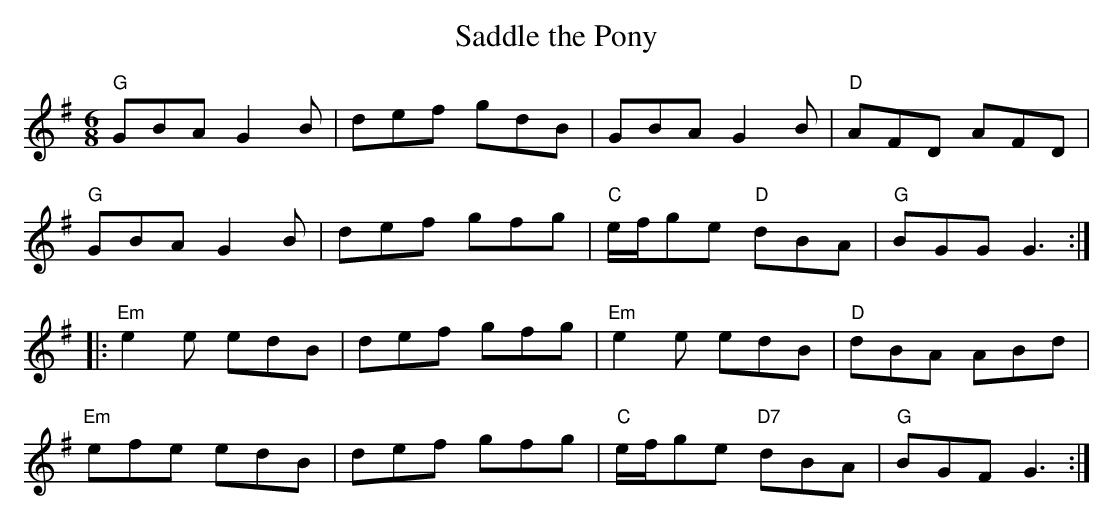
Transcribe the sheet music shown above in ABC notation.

X:1
T: Saddle the Pony
M: 6/8
K:G
 "G"GBA G2B|def gdB|GBA G2B|"D"AFD AFD|
"G"GBA G2B| def gfg| "C"e/f/ge "D"dBA| "G"BGG G3 :|
|: "Em"e2e edB| def gfg| "Em"e2e edB| "D"dBA ABd|
      "Em"efe edB| def gfg| "C"e/f/ge "D7"dBA| "G"BGF G3 :|
